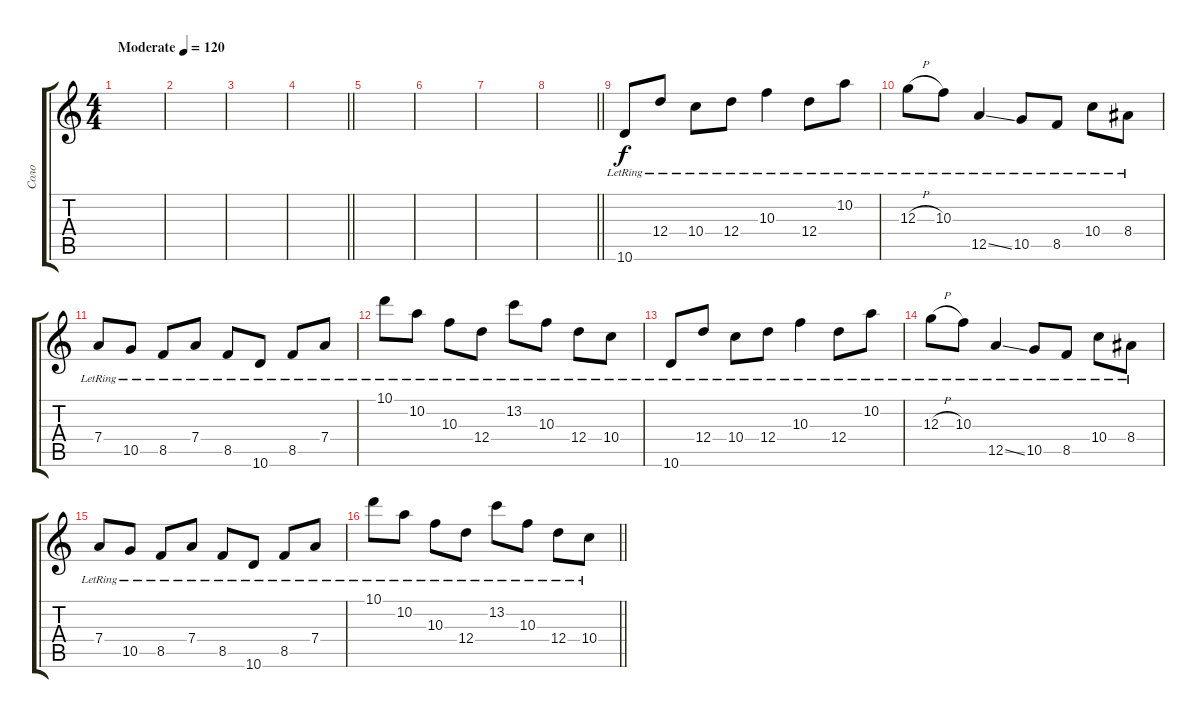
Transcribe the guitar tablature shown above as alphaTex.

\track ("Соло" "Соло") {instrument electricguitarjazz}
\staff {score tabs}
\tuning (E4 B3 G3 D3 A2 E2) {hide}
\ts (4 4)
\section ("" "")
\tempo (120 "Moderate")
\clef g2
\ks c
|
|
|
\barLineRight lightlight
|
|
|
|
\barLineRight lightlight
|
\section ("" "")
10.6{lr}.8 12.4{lr}.8 10.4{lr}.8 12.4{lr}.8 10.3{lr}.4 12.4{lr}.8 10.2{lr}.8 |
12.3{h lr}.8 10.3{lr}.8 12.5{ss lr}.4 10.5{lr}.8 8.5{lr}.8 10.4{lr}.8 8.4{lr}.8 |
7.4{lr}.8 10.5{lr}.8 8.5{lr}.8 7.4{lr}.8 8.5{lr}.8 10.6{lr}.8 8.5{lr}.8 7.4{lr}.8 |
10.1{lr}.8 10.2{lr}.8 10.3{lr}.8 12.4{lr}.8 13.2{lr}.8 10.3{lr}.8 12.4{lr}.8 10.4{lr}.8 |
10.6{lr}.8 12.4{lr}.8 10.4{lr}.8 12.4{lr}.8 10.3{lr}.4 12.4{lr}.8 10.2{lr}.8 |
12.3{h lr}.8 10.3{lr}.8 12.5{ss lr}.4 10.5{lr}.8 8.5{lr}.8 10.4{lr}.8 8.4{lr}.8 |
7.4{lr}.8 10.5{lr}.8 8.5{lr}.8 7.4{lr}.8 8.5{lr}.8 10.6{lr}.8 8.5{lr}.8 7.4{lr}.8 |
\barLineRight lightlight
10.1{lr}.8 10.2{lr}.8 10.3{lr}.8 12.4{lr}.8 13.2{lr}.8 10.3{lr}.8 12.4{lr}.8 10.4{lr}.8
